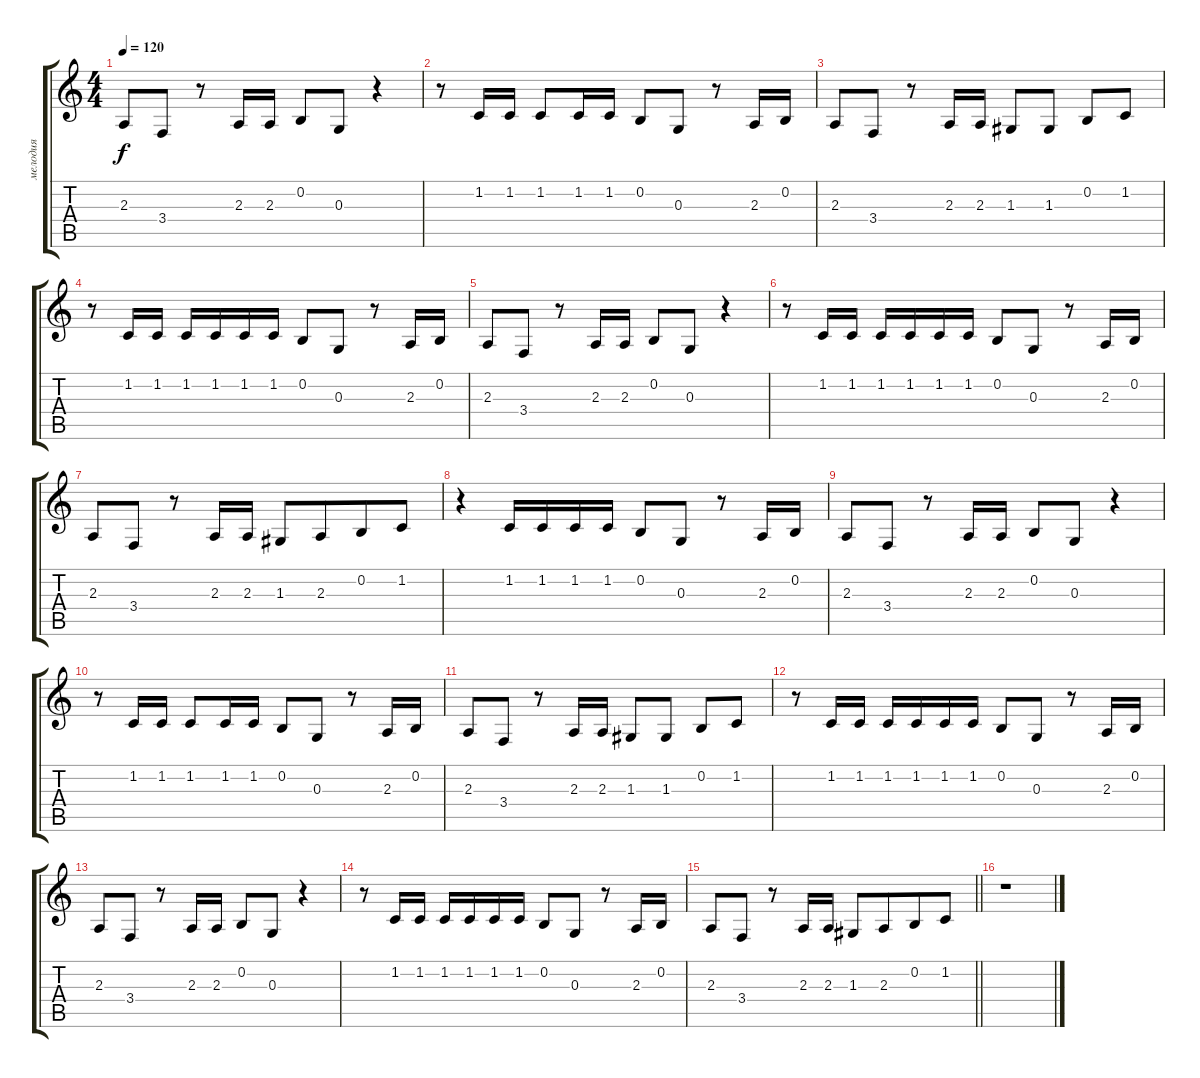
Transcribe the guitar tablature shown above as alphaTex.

\track ("мелодия" "мелодия") {instrument acousticgrandpiano}
\staff {score tabs}
\tuning (E4 B3 G3 D3 A2 E2) {hide}
\ts (4 4)
\tempo 120
\clef g2
\ks c
2.3.8{dy f} 3.4.8 r.8 2.3.16 2.3.16 0.2.8 0.3.8 r.4 |
r.8 1.2.16 1.2.16 1.2.8 1.2.16 1.2.16 0.2.8 0.3.8 r.8 2.3.16 0.2.16 |
2.3.8 3.4.8 r.8 2.3.16 2.3.16 1.3.8 1.3.8 0.2.8 1.2.8 |
r.8 1.2.16 1.2.16 1.2.16 1.2.16 1.2.16 1.2.16 0.2.8 0.3.8 r.8 2.3.16 0.2.16 |
2.3.8 3.4.8 r.8 2.3.16 2.3.16 0.2.8 0.3.8 r.4 |
r.8 1.2.16 1.2.16 1.2.16 1.2.16 1.2.16 1.2.16 0.2.8 0.3.8 r.8 2.3.16 0.2.16 |
2.3.8 3.4.8 r.8 2.3.16 2.3.16 1.3.8 2.3.8{beam merge} 0.2.8 1.2.8 |
r.4 1.2.16 1.2.16 1.2.16 1.2.16 0.2.8 0.3.8 r.8 2.3.16 0.2.16 |
2.3.8 3.4.8 r.8 2.3.16 2.3.16 0.2.8 0.3.8 r.4 |
r.8 1.2.16 1.2.16 1.2.8 1.2.16 1.2.16 0.2.8 0.3.8 r.8 2.3.16 0.2.16 |
2.3.8 3.4.8 r.8 2.3.16 2.3.16 1.3.8 1.3.8 0.2.8 1.2.8 |
r.8 1.2.16 1.2.16 1.2.16 1.2.16 1.2.16 1.2.16 0.2.8 0.3.8 r.8 2.3.16 0.2.16 |
2.3.8 3.4.8 r.8 2.3.16 2.3.16 0.2.8 0.3.8 r.4 |
r.8 1.2.16 1.2.16 1.2.16 1.2.16 1.2.16 1.2.16 0.2.8 0.3.8 r.8 2.3.16 0.2.16 |
\barLineRight lightlight
2.3.8 3.4.8 r.8 2.3.16 2.3.16 1.3.8 2.3.8{beam merge} 0.2.8 1.2.8 |
r.1
